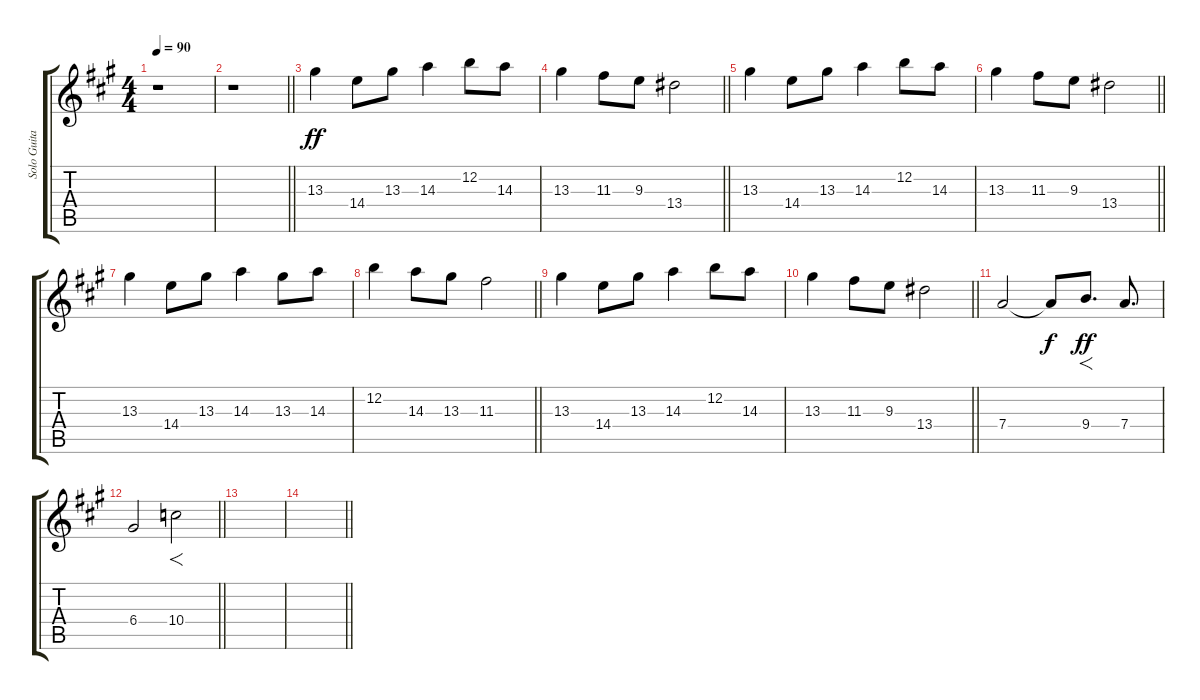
\track ("Solo Guitar" "Solo Guita") {instrument distortionguitar}
\staff {score tabs}
\tuning (E4 B3 G3 D3 A2 E2) {hide}
\ts (4 4)
\tempo 90
\clef g2
\ks a
r.1{dy f} |
\barLineRight lightlight
r.1 |
13.3.4{dy ff volume 7} 14.4.8 13.3.8 14.3.4 12.2.8 14.3.8 |
\barLineRight lightlight
13.3.4 11.3.8 9.3.8 13.4.2 |
13.3.4 14.4.8 13.3.8 14.3.4 12.2.8 14.3.8 |
\barLineRight lightlight
13.3.4 11.3.8 9.3.8 13.4.2 |
13.3.4 14.4.8 13.3.8 14.3.4 13.3.8 14.3.8 |
\barLineRight lightlight
12.2.4 14.3.8 13.3.8 11.3.2 |
13.3.4 14.4.8 13.3.8 14.3.4 12.2.8 14.3.8 |
\barLineRight lightlight
13.3.4 11.3.8 9.3.8 13.4.2 |
7.4.2 7.4{t}.8{dy f} 9.4.8{f d dy ff} 7.4.8{d} |
\barLineRight lightlight
6.4.2 10.4.2{f} |
|
\barLineRight lightlight
